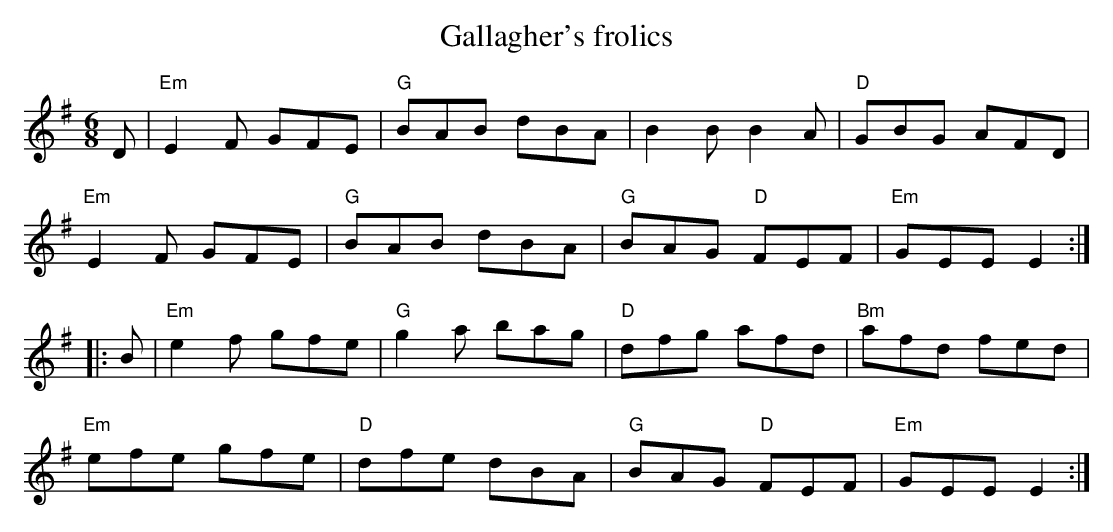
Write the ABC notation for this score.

X:1
T:Gallagher's frolics
M:6/8
L:1/8
K:Em
D|"Em"E2F GFE|"G"BAB dBA|B2B B2A|"D"GBG AFD|
"Em"E2F GFE|"G"BAB dBA|"G"BAG "D"FEF|"Em"GEE E2:|
|:B|"Em"e2f gfe|"G"g2a bag|"D"dfg afd|"Bm"afd fed|
"Em"efe gfe|"D"dfe dBA|"G"BAG "D"FEF|"Em"GEE E2:|
